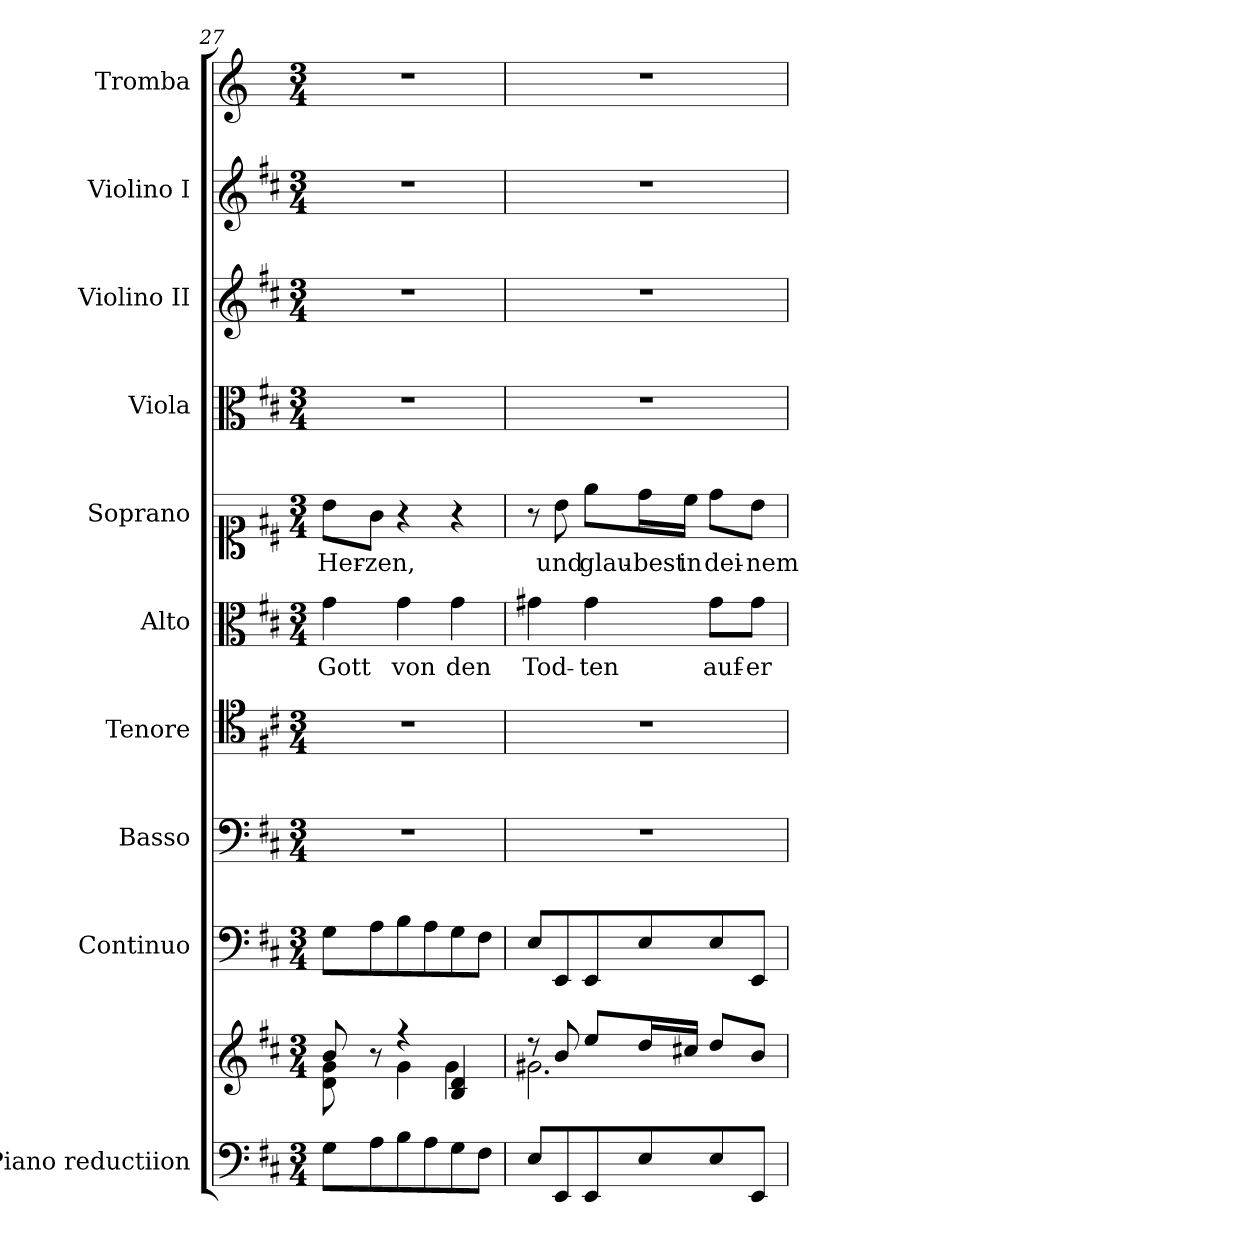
**kern	**kern	**kern	**kern	**kern	**kern	**text	**kern	**text	**kern	**kern	**kern	**kern
*part10	*part10	*part9	*part8	*part7	*part6	*part6	*part5	*part5	*part4	*part3	*part2	*part1
*staff11	*staff10	*staff9	*staff8	*staff7	*staff6	*staff6	*staff5	*staff5	*staff4	*staff3	*staff2	*staff1
*I"Piano reductiion	*	*I"Continuo	*I"Basso	*I"Tenore	*I"Alto	*	*I"Soprano	*	*I"Viola	*I"Violino II	*I"Violino I	*I"Tromba
*I'Pno	*	*	*	*	*	*	*	*	*I'Vla	*I'Vln	*I'Vln	*
*clefF4	*clefG2	*clefF4	*clefF4	*clefC4	*clefC3	*	*clefC1	*	*clefC3	*clefG2	*clefG2	*clefG2
*	*	*	*	*	*	*	*	*	*	*	*	*ITrd-1c-2
*k[f#c#]	*k[f#c#]	*k[f#c#]	*k[f#c#]	*k[f#c#]	*k[f#c#]	*	*k[f#c#]	*	*k[f#c#]	*k[f#c#]	*k[f#c#]	*k[f#c#]
*M3/4	*M3/4	*M3/4	*M3/4	*M3/4	*M3/4	*	*M3/4	*	*M3/4	*M3/4	*M3/4	*M3/4
=27	=27	=27	=27	=27	=27	=27	=27	=27	=27	=27	=27	=27
*	*^	*	*	*	*	*	*	*	*	*	*	*
!	!	!	!	!	!	!	!LO:LY:b	!	!LO:LY:b	!	!	!	!
8G\L	8b/	8d\ 8g\	8G\L	2.r	2.r	4g\	Gott	8b\L	Her-	2.r	2.r	2.r	2.r
!	!	!	!	!	!	!	!	!	!LO:LY:b	!	!	!	!
8A\	8r	8ryy	8A\	.	.	.	.	8g\J	-zen,	.	.	.	.
!	!	!	!	!	!	!	!LO:LY:b	!	!	!	!	!	!
8B\	4r	4g\	8B\	.	.	4g\	von	4r	.	.	.	.	.
8A\	.	.	8A\	.	.	.	.	.	.	.	.	.	.
!	!	!	!	!	!	!	!LO:LY:b	!	!	!	!	!	!
8G\	4B/ 4d/	4g\	8G\	.	.	4g\	den	4r	.	.	.	.	.
8F#\J	.	.	8F#\J	.	.	.	.	.	.	.	.	.	.
=28	=28	=28	=28	=28	=28	=28	=28	=28	=28	=28	=28	=28	=28
!	!	!	!	!	!	!	!LO:LY:b	!	!	!	!	!	!
8E/L	8r	2.g#X\	8E/L	2.r	2.r	4g#X\	Tod-	8r	.	2.r	2.r	2.r	2.r
!	!	!	!	!	!	!	!	!	!LO:LY:b	!	!	!	!
8EE/	8b/	.	8EE/	.	.	.	.	8b\	und	.	.	.	.
!	!	!	!	!	!	!	!LO:LY:b	!	!LO:LY:b	!	!	!	!
8EE/	8ee/L	.	8EE/	.	.	4g#\	-ten	8ee\L	glau-	.	.	.	.
!	!	!	!	!	!	!	!	!	!LO:LY:b	!	!	!	!
8E/	16dd/L	.	8E/	.	.	.	.	16dd\L	-best	.	.	.	.
!	!	!	!	!	!	!	!	!	!LO:LY:b	!	!	!	!
.	16cc#X/JJ	.	.	.	.	.	.	16cc#\JJ	in	.	.	.	.
!	!	!	!	!	!	!	!LO:LY:b	!	!LO:LY:b	!	!	!	!
8E/	8dd/L	.	8E/	.	.	8g#\L	auf-	8dd\L	dei-	.	.	.	.
!	!	!	!	!	!	!	!LO:LY:b	!	!LO:LY:b	!	!	!	!
8EE/J	8b/J	.	8EE/J	.	.	8g#\J	-er-	8b\J	-nem	.	.	.	.
*	*v	*v	*	*	*	*	*	*	*	*	*	*	*
=	=	=	=	=	=	=	=	=	=	=	=	=
*-	*-	*-	*-	*-	*-	*-	*-	*-	*-	*-	*-	*-
